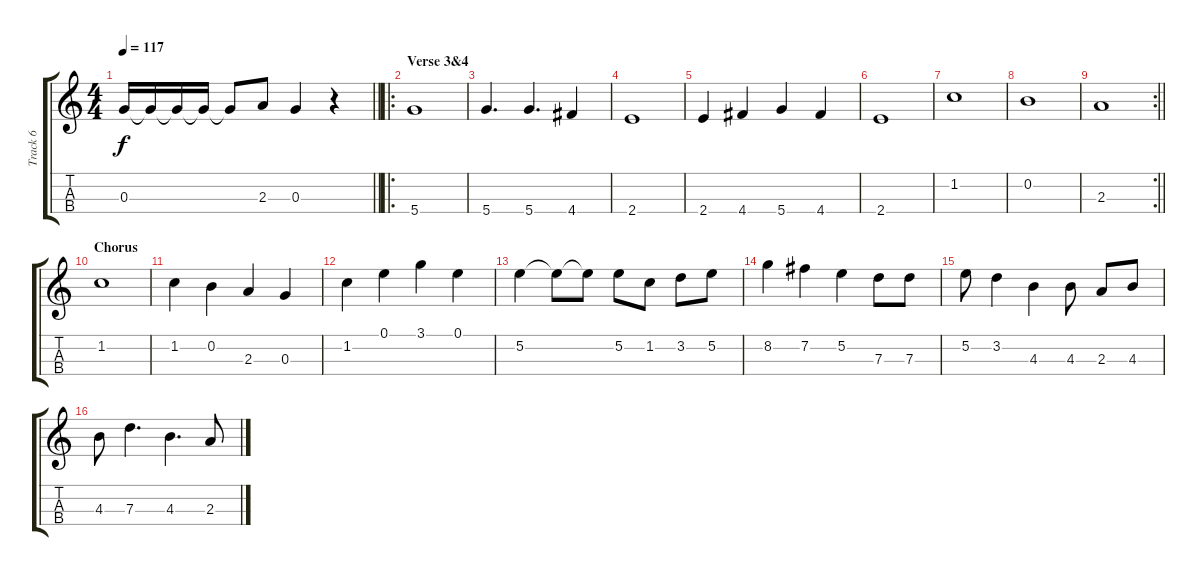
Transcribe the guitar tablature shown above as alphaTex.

\track ("Track 6" "Track 6") {instrument violin}
\staff {score tabs}
\tuning (E5 B4 G4 D4) {hide}
\ts (4 4)
\tempo 117
\clef g2
\barLineRight lightlight
\ks c
0.3.16{dy f} 0.3{t}.16 0.3{t}.16 0.3{t}.16 0.3{t}.8 2.3.8 0.3.4 r.4 |
\ro
\section ("" "Verse 3&4")
5.4.1{volume 9} |
5.4.4{d} 5.4.4{d} 4.4.4 |
2.4.1 |
2.4.4{volume 13} 4.4.4 5.4.4 4.4.4 |
2.4.1{volume 9} |
1.2.1 |
0.2.1 |
\rc 2
\barLineRight lightlight
2.3.1 |
\section ("" "Chorus")
1.2.1{volume 12} |
1.2.4 0.2.4 2.3.4 0.3.4 |
1.2.4 0.1.4 3.1.4 0.1.4 |
5.2.4 5.2{t}.8 5.2{t}.8 5.2.8 1.2.8 3.2.8 5.2.8 |
8.2.4 7.2.4 5.2.4 7.3.8 7.3.8 |
5.2.8 3.2.4 4.3.4 4.3.8 2.3.8 4.3.8 |
4.3.8 7.3.4{d} 4.3.4{d} 2.3.8
